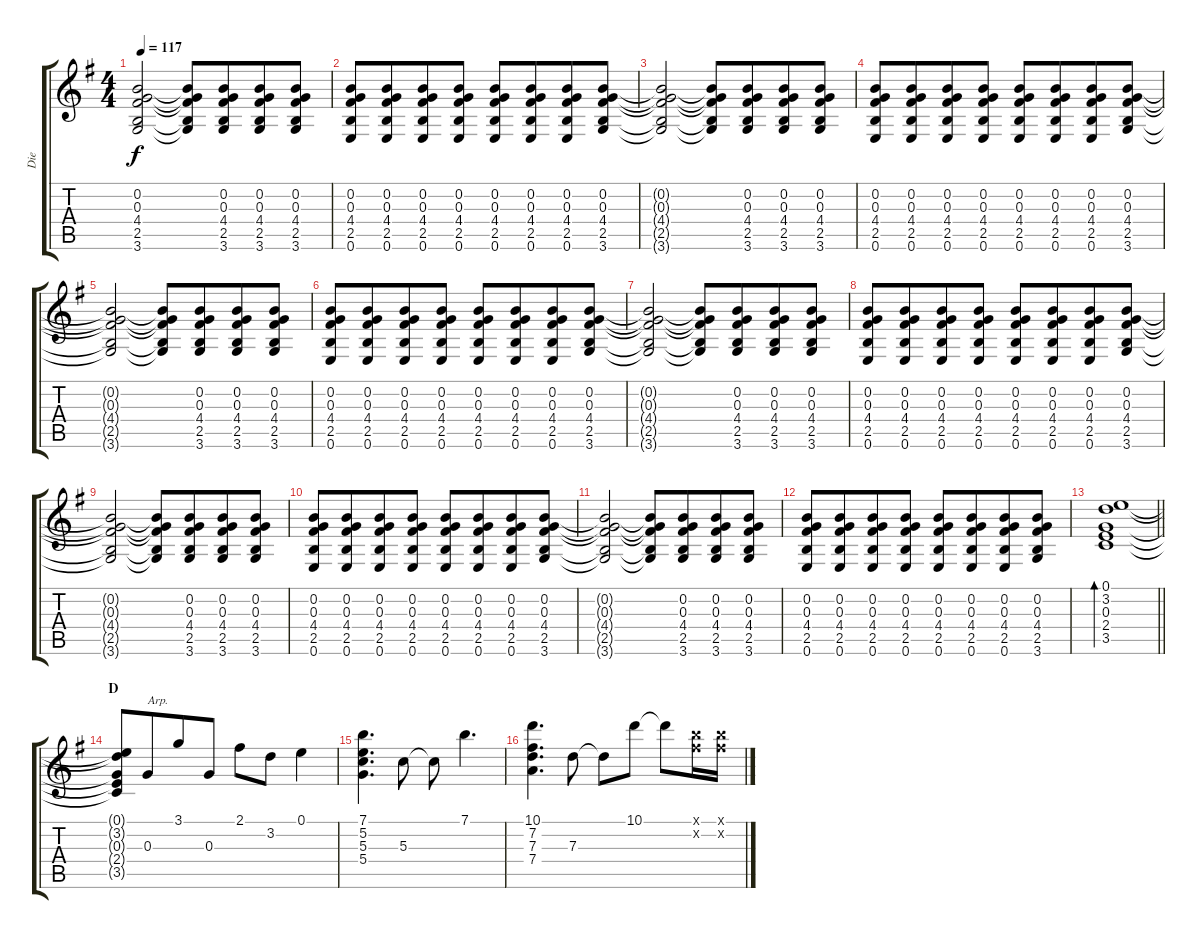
\track ("Die" "Die") {instrument acousticguitarsteel}
\staff {score tabs}
\tuning (E4 B3 G3 D3 A2 E2) {hide}
\ts (4 4)
\tempo 117
\clef g2
\ks eminor
(0.2{t} 0.3{t} 4.4{t} 2.5{t} 3.6{t}).2{dy f} (0.2{t} 0.3{t} 4.4{t} 2.5{t} 3.6{t}).8 (0.2 0.3 4.4 2.5 3.6).8{beam merge} (0.2 0.3 4.4 2.5 3.6).8 (0.2 0.3 4.4 2.5 3.6).8 |
(0.2 0.3 4.4 2.5 0.6).8 (0.2 0.3 4.4 2.5 0.6).8{beam merge} (0.2 0.3 4.4 2.5 0.6).8 (0.2 0.3 4.4 2.5 0.6).8 (0.2 0.3 4.4 2.5 0.6).8 (0.2 0.3 4.4 2.5 0.6).8{beam merge} (0.2 0.3 4.4 2.5 0.6).8 (0.2 0.3 4.4 2.5 3.6).8 |
(0.2{t} 0.3{t} 4.4{t} 2.5{t} 3.6{t}).2 (0.2{t} 0.3{t} 4.4{t} 2.5{t} 3.6{t}).8 (0.2 0.3 4.4 2.5 3.6).8{beam merge} (0.2 0.3 4.4 2.5 3.6).8 (0.2 0.3 4.4 2.5 3.6).8 |
(0.2 0.3 4.4 2.5 0.6).8 (0.2 0.3 4.4 2.5 0.6).8{beam merge} (0.2 0.3 4.4 2.5 0.6).8 (0.2 0.3 4.4 2.5 0.6).8 (0.2 0.3 4.4 2.5 0.6).8 (0.2 0.3 4.4 2.5 0.6).8{beam merge} (0.2 0.3 4.4 2.5 0.6).8 (0.2 0.3 4.4 2.5 3.6).8 |
(0.2{t} 0.3{t} 4.4{t} 2.5{t} 3.6{t}).2 (0.2{t} 0.3{t} 4.4{t} 2.5{t} 3.6{t}).8 (0.2 0.3 4.4 2.5 3.6).8{beam merge} (0.2 0.3 4.4 2.5 3.6).8 (0.2 0.3 4.4 2.5 3.6).8 |
(0.2 0.3 4.4 2.5 0.6).8 (0.2 0.3 4.4 2.5 0.6).8{beam merge} (0.2 0.3 4.4 2.5 0.6).8 (0.2 0.3 4.4 2.5 0.6).8 (0.2 0.3 4.4 2.5 0.6).8 (0.2 0.3 4.4 2.5 0.6).8{beam merge} (0.2 0.3 4.4 2.5 0.6).8 (0.2 0.3 4.4 2.5 3.6).8 |
(0.2{t} 0.3{t} 4.4{t} 2.5{t} 3.6{t}).2 (0.2{t} 0.3{t} 4.4{t} 2.5{t} 3.6{t}).8 (0.2 0.3 4.4 2.5 3.6).8{beam merge} (0.2 0.3 4.4 2.5 3.6).8 (0.2 0.3 4.4 2.5 3.6).8 |
(0.2 0.3 4.4 2.5 0.6).8 (0.2 0.3 4.4 2.5 0.6).8{beam merge} (0.2 0.3 4.4 2.5 0.6).8 (0.2 0.3 4.4 2.5 0.6).8 (0.2 0.3 4.4 2.5 0.6).8 (0.2 0.3 4.4 2.5 0.6).8{beam merge} (0.2 0.3 4.4 2.5 0.6).8 (0.2 0.3 4.4 2.5 3.6).8 |
(0.2{t} 0.3{t} 4.4{t} 2.5{t} 3.6{t}).2 (0.2{t} 0.3{t} 4.4{t} 2.5{t} 3.6{t}).8 (0.2 0.3 4.4 2.5 3.6).8{beam merge} (0.2 0.3 4.4 2.5 3.6).8 (0.2 0.3 4.4 2.5 3.6).8 |
(0.2 0.3 4.4 2.5 0.6).8 (0.2 0.3 4.4 2.5 0.6).8{beam merge} (0.2 0.3 4.4 2.5 0.6).8 (0.2 0.3 4.4 2.5 0.6).8 (0.2 0.3 4.4 2.5 0.6).8 (0.2 0.3 4.4 2.5 0.6).8{beam merge} (0.2 0.3 4.4 2.5 0.6).8 (0.2 0.3 4.4 2.5 3.6).8 |
(0.2{t} 0.3{t} 4.4{t} 2.5{t} 3.6{t}).2 (0.2{t} 0.3{t} 4.4{t} 2.5{t} 3.6{t}).8 (0.2 0.3 4.4 2.5 3.6).8{beam merge} (0.2 0.3 4.4 2.5 3.6).8 (0.2 0.3 4.4 2.5 3.6).8 |
(0.2 0.3 4.4 2.5 0.6).8 (0.2 0.3 4.4 2.5 0.6).8{beam merge} (0.2 0.3 4.4 2.5 0.6).8 (0.2 0.3 4.4 2.5 0.6).8 (0.2 0.3 4.4 2.5 0.6).8 (0.2 0.3 4.4 2.5 0.6).8{beam merge} (0.2 0.3 4.4 2.5 0.6).8 (0.2 0.3 4.4 2.5 3.6).8 |
\barLineRight lightlight
(0.1 3.2 0.3 2.4 3.5).1{bd 240} |
\section ("" "D")
(0.1{t} 3.2{t} 0.3{t} 2.4{t} 3.5{t}).8 0.3.8{txt "Arp." beam merge} 3.1.8 0.3.8 2.1.8 3.2.8 0.1.4 |
(7.1 5.2 5.3 5.4).4{d} 5.3.8 5.3{t}.8 7.1.4{d} |
(10.1 7.2 7.3 7.4).4{d} 7.3.8 7.3{t}.8 10.1.8 10.1{t}.8 (7.1{x} 7.2{x}).16 (7.1{x} 7.2{x}).16
